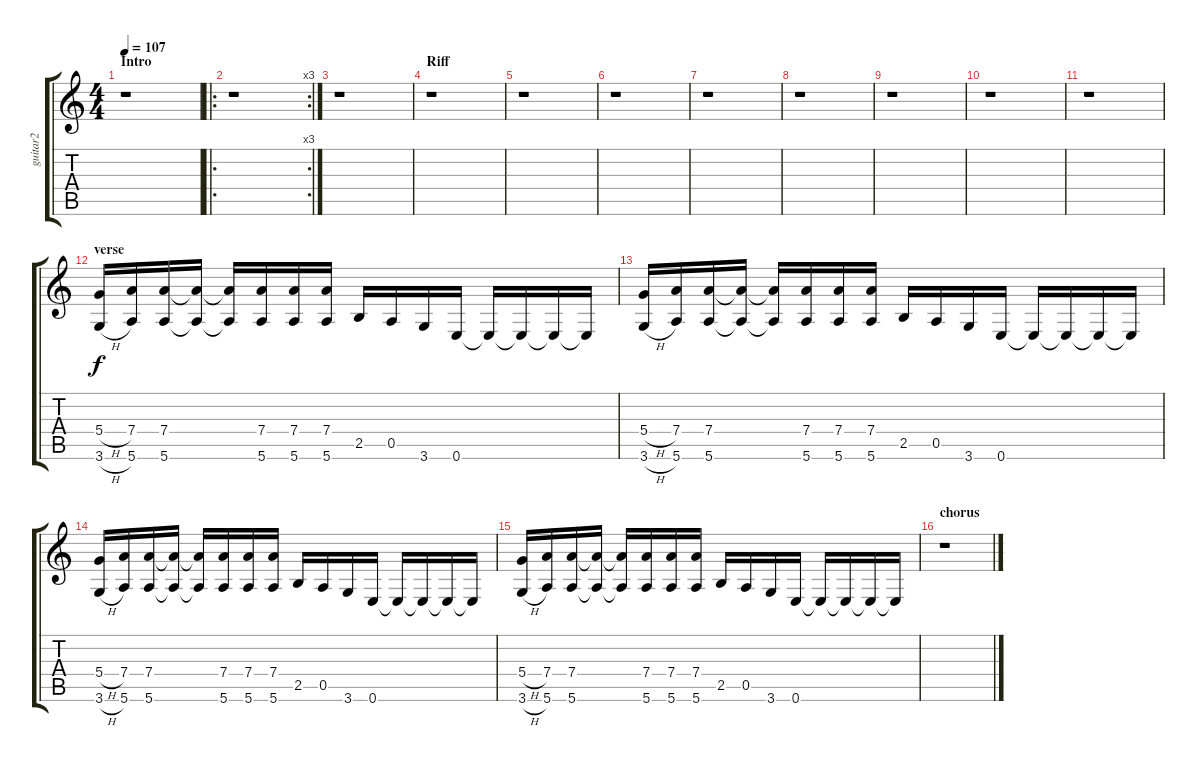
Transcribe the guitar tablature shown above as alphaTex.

\track ("guitar2" "guitar2") {instrument overdrivenguitar}
\staff {score tabs}
\tuning (E4 B3 G3 D3 A2 E2) {hide}
\ts (4 4)
\section ("" "Intro")
\tempo 107
\clef g2
\ks c
r.1{dy f instrument overdrivenguitar} |
\ro
\rc 3
r.1 |
r.1 |
\section ("" "Riff")
r.1 |
r.1 |
r.1 |
r.1 |
r.1 |
r.1 |
r.1 |
r.1 |
\section ("" "verse")
(5.4{h} 3.6{h}).16 (7.4 5.6).16 (7.4 5.6).16 (7.4{t} 5.6{t}).16 (7.4{t} 5.6{t}).16 (7.4 5.6).16 (7.4 5.6).16 (7.4 5.6).16 2.5.16 0.5.16 3.6.16 0.6.16 0.6{t}.16 0.6{t}.16 0.6{t}.16 0.6{t}.16 |
(5.4{h} 3.6{h}).16 (7.4 5.6).16 (7.4 5.6).16 (7.4{t} 5.6{t}).16 (7.4{t} 5.6{t}).16 (7.4 5.6).16 (7.4 5.6).16 (7.4 5.6).16 2.5.16 0.5.16 3.6.16 0.6.16 0.6{t}.16 0.6{t}.16 0.6{t}.16 0.6{t}.16 |
(5.4{h} 3.6{h}).16 (7.4 5.6).16 (7.4 5.6).16 (7.4{t} 5.6{t}).16 (7.4{t} 5.6{t}).16 (7.4 5.6).16 (7.4 5.6).16 (7.4 5.6).16 2.5.16 0.5.16 3.6.16 0.6.16 0.6{t}.16 0.6{t}.16 0.6{t}.16 0.6{t}.16 |
(5.4{h} 3.6{h}).16 (7.4 5.6).16 (7.4 5.6).16 (7.4{t} 5.6{t}).16 (7.4{t} 5.6{t}).16 (7.4 5.6).16 (7.4 5.6).16 (7.4 5.6).16 2.5.16 0.5.16 3.6.16 0.6.16 0.6{t}.16 0.6{t}.16 0.6{t}.16 0.6{t}.16 |
\section ("" "chorus")
r.1
